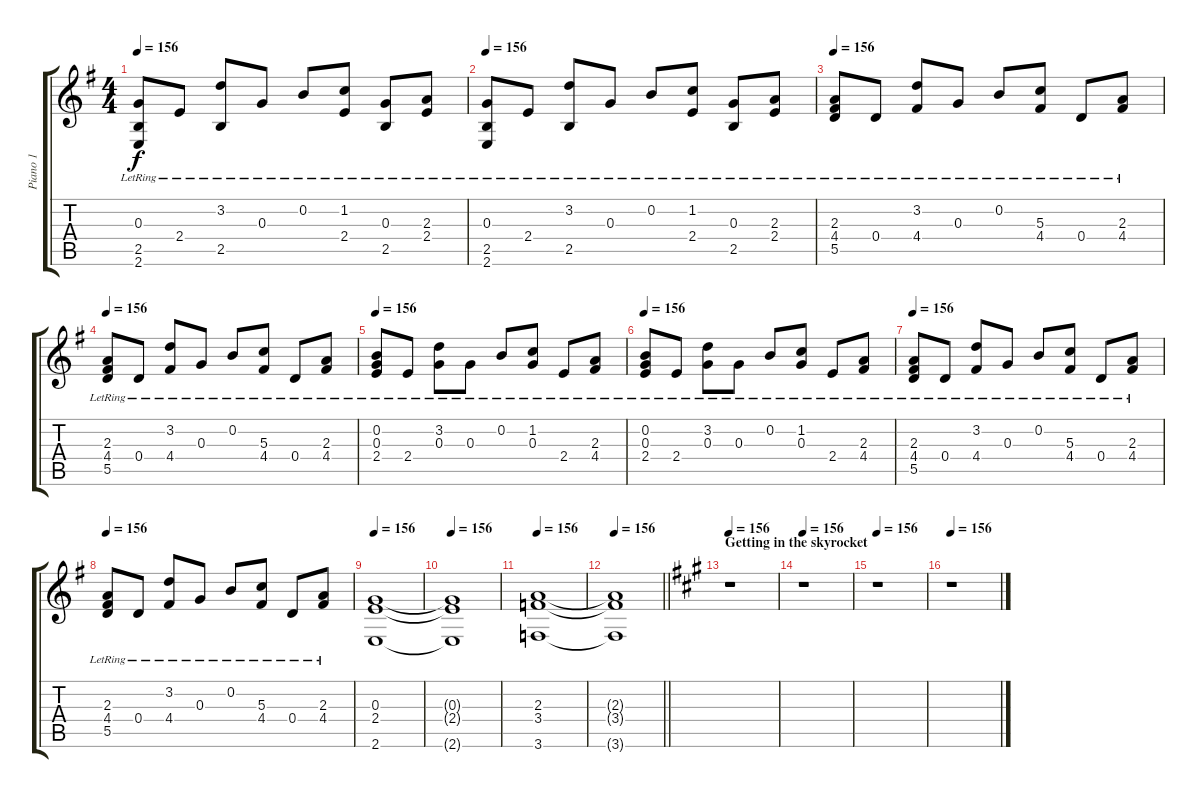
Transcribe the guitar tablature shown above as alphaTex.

\track ("Piano 1" "Piano 1") {instrument acousticgrandpiano}
\staff {score tabs}
\tuning (E5 B4 G4 D4 A3 D3) {hide}
\ts (4 4)
\tempo 156
\clef g2
\ks g
(0.3{lr} 2.5{lr} 2.6{lr}).8{dy f} 2.4{lr}.8 (3.2{lr} 2.5{lr}).8 0.3{lr}.8 0.2{lr}.8 (1.2{lr} 2.4{lr}).8 (0.3{lr} 2.5{lr}).8 (2.3{lr} 2.4{lr}).8 |
\tempo 156
(0.3{lr} 2.5{lr} 2.6{lr}).8 2.4{lr}.8 (3.2{lr} 2.5{lr}).8 0.3{lr}.8 0.2{lr}.8 (1.2{lr} 2.4{lr}).8 (0.3{lr} 2.5{lr}).8 (2.3{lr} 2.4{lr}).8 |
\tempo 156
(2.3{lr} 4.4{lr} 5.5{lr}).8 0.4{lr}.8 (3.2{lr} 4.4{lr}).8 0.3{lr}.8 0.2{lr}.8 (5.3{lr} 4.4{lr}).8 0.4{lr}.8 (2.3{lr} 4.4{lr}).8 |
\tempo 156
(2.3{lr} 4.4{lr} 5.5{lr}).8 0.4{lr}.8 (3.2{lr} 4.4{lr}).8 0.3{lr}.8 0.2{lr}.8 (5.3{lr} 4.4{lr}).8 0.4{lr}.8 (2.3{lr} 4.4{lr}).8 |
\tempo 156
(0.2{lr} 0.3 2.4).8 2.4{lr}.8 (3.2{lr} 0.3{lr}).8 0.3{lr}.8 0.2{lr}.8 (1.2{lr} 0.3{lr}).8 2.4{lr}.8 (2.3{lr} 4.4{lr}).8 |
\tempo 156
(0.2{lr} 0.3 2.4).8 2.4{lr}.8 (3.2{lr} 0.3{lr}).8 0.3{lr}.8 0.2{lr}.8 (1.2{lr} 0.3{lr}).8 2.4{lr}.8 (2.3{lr} 4.4{lr}).8 |
\tempo 156
(2.3{lr} 4.4{lr} 5.5{lr}).8 0.4{lr}.8 (3.2{lr} 4.4{lr}).8 0.3{lr}.8 0.2{lr}.8 (5.3{lr} 4.4{lr}).8 0.4{lr}.8 (2.3{lr} 4.4{lr}).8 |
\tempo 156
(2.3{lr} 4.4{lr} 5.5{lr}).8 0.4{lr}.8 (3.2{lr} 4.4{lr}).8 0.3{lr}.8 0.2{lr}.8 (5.3{lr} 4.4{lr}).8 0.4{lr}.8 (2.3{lr} 4.4{lr}).8 |
\tempo 156
(0.3 2.4 2.6).1 |
\tempo 156
(0.3{t} 2.4{t} 2.6{t}).1 |
\tempo 156
(2.3 3.4 3.6).1 |
\tempo 156
\barLineRight lightlight
(2.3{t} 3.4{t} 3.6{t}).1 |
\section ("" "Getting in the skyrocket")
\tempo 156
\ks f#minor
r.1 |
\tempo 156
r.1 |
\tempo 156
r.1 |
\tempo 156
r.1
